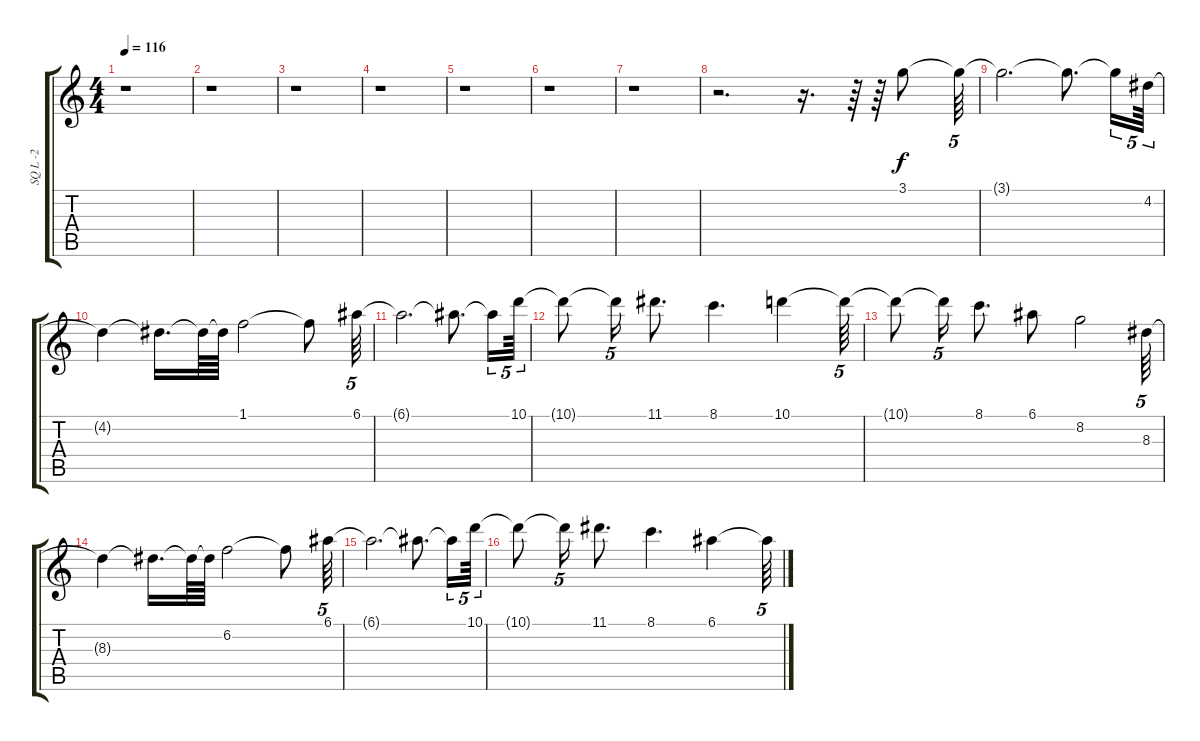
\track ("SQ L -2" "SQ L -2") {instrument distortionguitar}
\staff {score tabs}
\tuning (E4 B3 G3 D3 A2 E2) {hide}
\ts (4 4)
\tempo 116
\clef g2
\ks c
r.1{dy f} |
r.1 |
r.1 |
r.1 |
r.1 |
r.1 |
r.1 |
r.2{d} r.16{d} r.64 r.64 3.1.8 3.1{t}.64{tu (5 4)} |
3.1{t}.2{d} 3.1{t}.8{d} 3.1{t}.16{tu (5 4)} 4.2.64{tu (5 4)} |
4.2{t}.4 4.2{t}.16{d} 4.2{t}.64 4.2{t}.64 1.1.2 1.1{t}.8 6.1.64{tu (5 4)} |
6.1{t}.2{d} 6.1{t}.8{d} 6.1{t}.16{tu (5 4)} 10.1.64{tu (5 4)} |
10.1{t}.8 10.1{t}.16{tu (5 4)} 11.1.8{d} 8.1.4{d} 10.1.4 10.1{t}.64{tu (5 4)} |
10.1{t}.8 10.1{t}.16{tu (5 4)} 8.1.8{d} 6.1.8 8.2.2 8.3.64{tu (5 4)} |
8.3{t}.4 8.3{t}.16{d} 8.3{t}.64 8.3{t}.64 6.2.2 6.2{t}.8 6.1.64{tu (5 4)} |
6.1{t}.2{d} 6.1{t}.8{d} 6.1{t}.16{tu (5 4)} 10.1.64{tu (5 4)} |
10.1{t}.8 10.1{t}.16{tu (5 4)} 11.1.8{d} 8.1.4{d} 6.1.4 6.1{t}.64{tu (5 4)}
